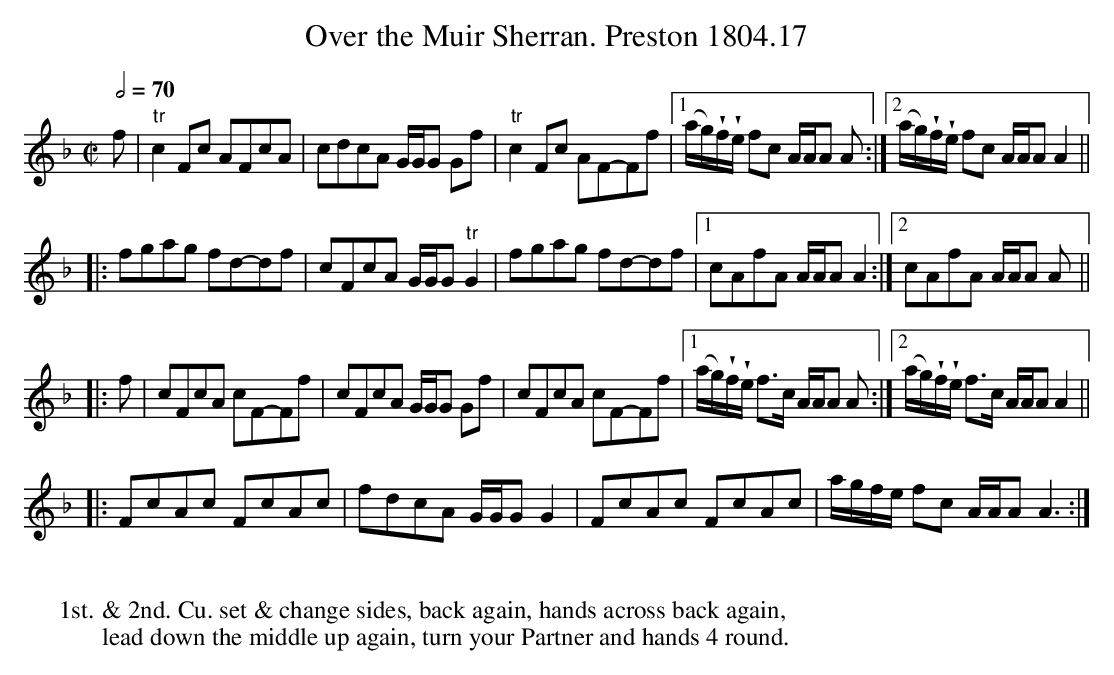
X:1
T:Over the Muir Sherran. Preston 1804.17
M:C|
L:1/8
Q:1/2=70
U:w=!wedge!
K:F
f|"tr"c2Fc AFcA|cdcA G/G/G Gf|"tr"c2 Fc AF-Ff|\\
[1(a/g/)wf/we/ fc A/A/A A:|2(a/g/)wf/we/ fc A/A/A A2||
|:fgag fd-df|cFcA G/G/G "tr"G2|fgag fd-df|\\
[1cAfA A/A/A A2:|2cAfA A/A/A A||
|:f|cFcA cF-Ff|cFcA G/G/G Gf|cFcA cF-Ff|\\
[1(a/g/)wf/we/ f>c A/A/A A:|2(a/g/)wf/we/ f>c A/A/A A2||
|:FcAc FcAc|fdcA G/G/G G2|FcAc FcAc|a/g/f/e/ fc A/A/A A3:|
W:
W:1st. & 2nd. Cu. set & change sides, back again, hands across back again,
W:lead down the middle up again, turn your Partner and hands 4 round.
